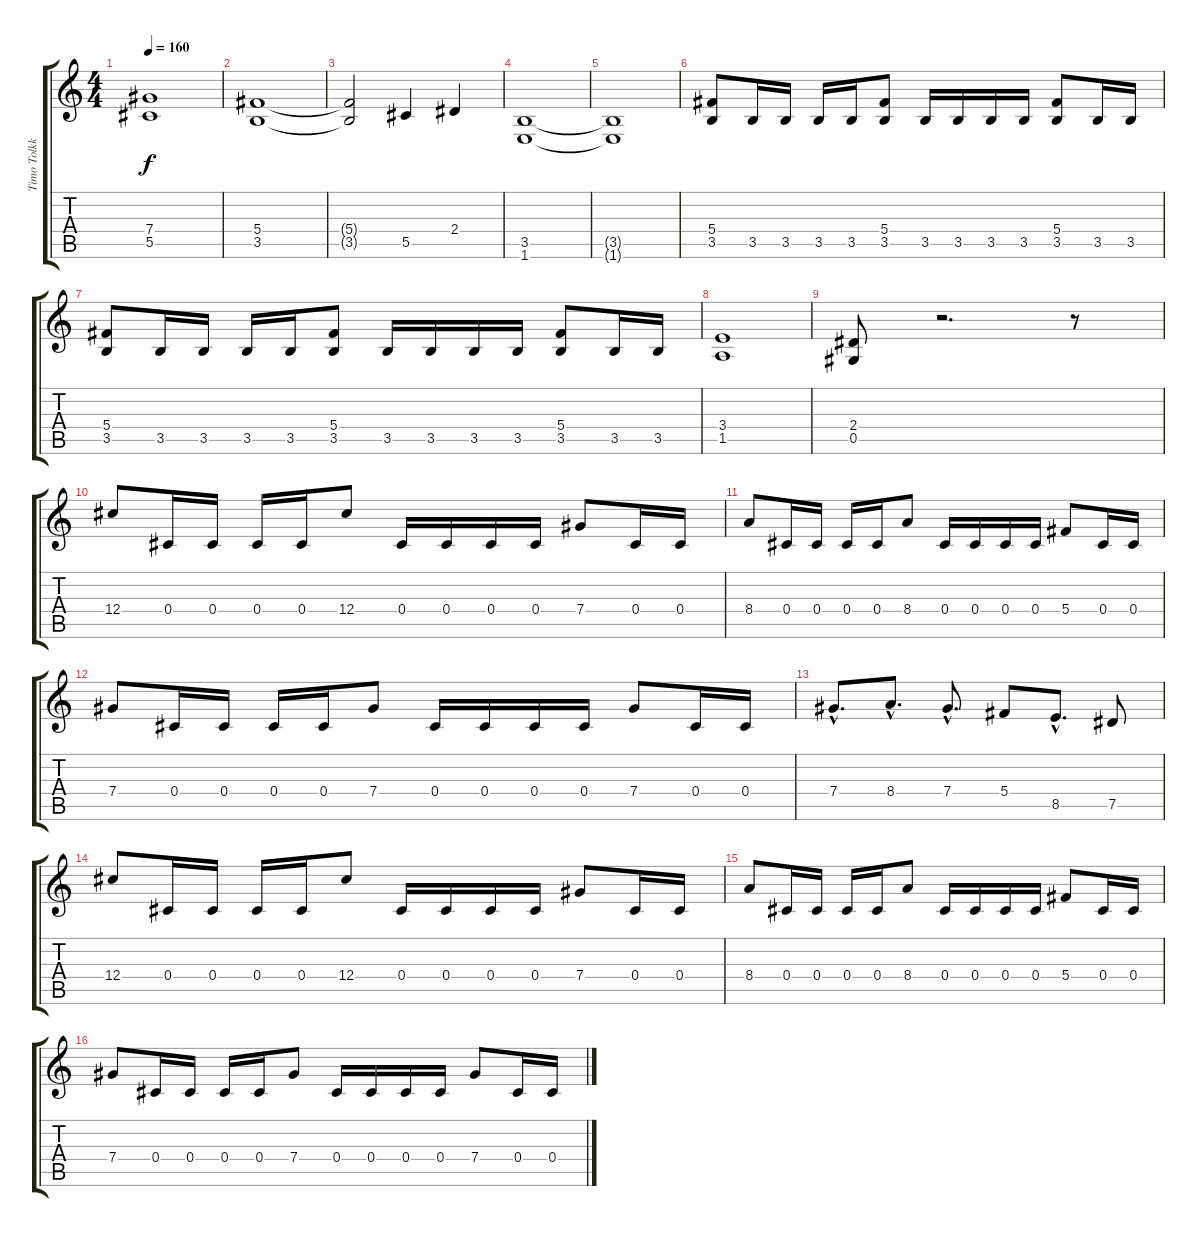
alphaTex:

\track ("Timo Tolkki" "Timo Tolkk") {instrument overdrivenguitar}
\staff {score tabs}
\tuning (Eb4 Bb3 Gb3 Db3 Ab2 Eb2) {hide}
\ts (4 4)
\tempo 160
\clef g2
\ks c
(7.4 5.5).1{dy f} |
(5.4 3.5).1 |
(5.4{t} 3.5{t}).2 5.5.4 2.4.4 |
(3.5 1.6).1 |
(3.5{t} 1.6{t}).1 |
(5.4 3.5).8 3.5.16 3.5.16 3.5.16 3.5.16 (5.4 3.5).8 3.5.16 3.5.16 3.5.16 3.5.16 (5.4 3.5).8 3.5.16 3.5.16 |
(5.4 3.5).8 3.5.16 3.5.16 3.5.16 3.5.16 (5.4 3.5).8 3.5.16 3.5.16 3.5.16 3.5.16 (5.4 3.5).8 3.5.16 3.5.16 |
(3.4 1.5).1 |
(2.4 0.5).8 r.2{d} r.8 |
12.4.8 0.4.16 0.4.16 0.4.16 0.4.16 12.4.8 0.4.16 0.4.16 0.4.16 0.4.16 7.4.8 0.4.16 0.4.16 |
8.4.8 0.4.16 0.4.16 0.4.16 0.4.16 8.4.8 0.4.16 0.4.16 0.4.16 0.4.16 5.4.8 0.4.16 0.4.16 |
7.4.8 0.4.16 0.4.16 0.4.16 0.4.16 7.4.8 0.4.16 0.4.16 0.4.16 0.4.16 7.4.8 0.4.16 0.4.16 |
7.4{hac}.8{d} 8.4{hac}.8{d} 7.4{hac}.8{d} 5.4.8 8.5{hac}.8{d} 7.5.8 |
12.4.8 0.4.16 0.4.16 0.4.16 0.4.16 12.4.8 0.4.16 0.4.16 0.4.16 0.4.16 7.4.8 0.4.16 0.4.16 |
8.4.8 0.4.16 0.4.16 0.4.16 0.4.16 8.4.8 0.4.16 0.4.16 0.4.16 0.4.16 5.4.8 0.4.16 0.4.16 |
7.4.8 0.4.16 0.4.16 0.4.16 0.4.16 7.4.8 0.4.16 0.4.16 0.4.16 0.4.16 7.4.8 0.4.16 0.4.16
